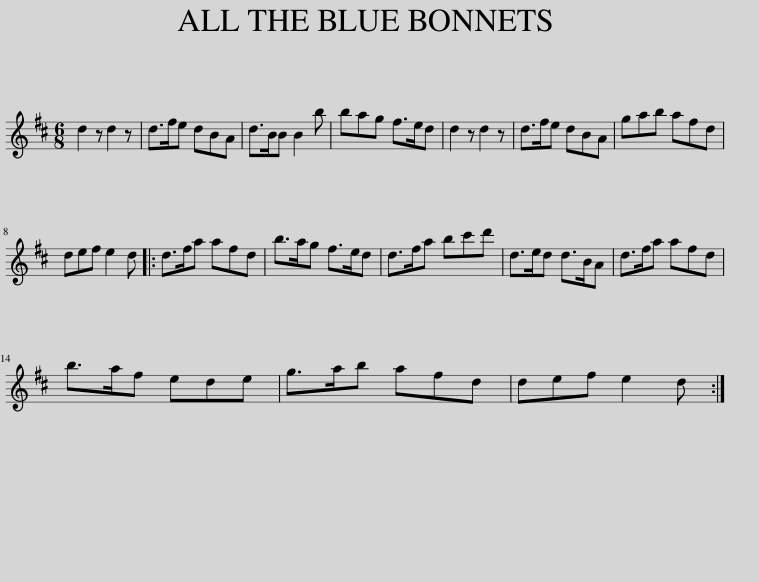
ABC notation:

X:1
L:1/8
M:6/8
I:linebreak $
K:D
V:1 treble
V:1
 d2 z d2 z | d>fe dBA | d>BB B2 b | bag f>ed | d2 z d2 z | %5
 d>fe dBA | gab afd |$ def e2 d |: d>fa afd | b>ag f>ed | %10
 d>fa bc'd' | d>ed d>BA | d>fa afd |$ b>af ede | g>ab afd | %15
 def e2 d :| %16
